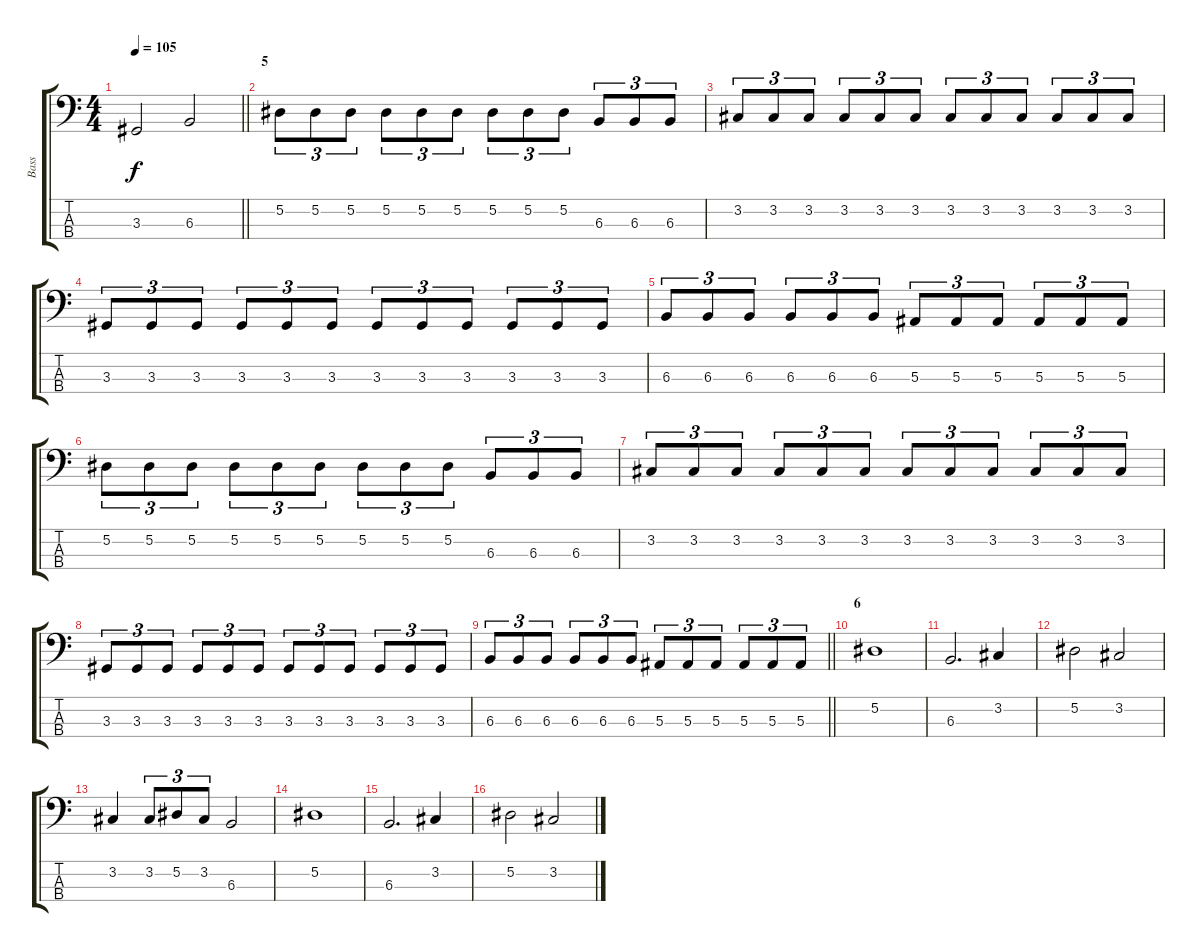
\track ("Bass" "Bass") {instrument electricbassfinger}
\staff {score tabs}
\tuning (Eb2 Bb1 F1 C1) {hide}
\ts (4 4)
\tempo 105
\clef f4
\barLineRight lightlight
\ks c
3.3.2{dy f} 6.3.2 |
\section ("" "5")
5.2.8{tu (3 2)} 5.2.8{tu (3 2)} 5.2.8{tu (3 2)} 5.2.8{tu (3 2)} 5.2.8{tu (3 2)} 5.2.8{tu (3 2)} 5.2.8{tu (3 2)} 5.2.8{tu (3 2)} 5.2.8{tu (3 2)} 6.3.8{tu (3 2)} 6.3.8{tu (3 2)} 6.3.8{tu (3 2)} |
3.2.8{tu (3 2)} 3.2.8{tu (3 2)} 3.2.8{tu (3 2)} 3.2.8{tu (3 2)} 3.2.8{tu (3 2)} 3.2.8{tu (3 2)} 3.2.8{tu (3 2)} 3.2.8{tu (3 2)} 3.2.8{tu (3 2)} 3.2.8{tu (3 2)} 3.2.8{tu (3 2)} 3.2.8{tu (3 2)} |
3.3.8{tu (3 2)} 3.3.8{tu (3 2)} 3.3.8{tu (3 2)} 3.3.8{tu (3 2)} 3.3.8{tu (3 2)} 3.3.8{tu (3 2)} 3.3.8{tu (3 2)} 3.3.8{tu (3 2)} 3.3.8{tu (3 2)} 3.3.8{tu (3 2)} 3.3.8{tu (3 2)} 3.3.8{tu (3 2)} |
6.3.8{tu (3 2)} 6.3.8{tu (3 2)} 6.3.8{tu (3 2)} 6.3.8{tu (3 2)} 6.3.8{tu (3 2)} 6.3.8{tu (3 2)} 5.3.8{tu (3 2)} 5.3.8{tu (3 2)} 5.3.8{tu (3 2)} 5.3.8{tu (3 2)} 5.3.8{tu (3 2)} 5.3.8{tu (3 2)} |
5.2.8{tu (3 2)} 5.2.8{tu (3 2)} 5.2.8{tu (3 2)} 5.2.8{tu (3 2)} 5.2.8{tu (3 2)} 5.2.8{tu (3 2)} 5.2.8{tu (3 2)} 5.2.8{tu (3 2)} 5.2.8{tu (3 2)} 6.3.8{tu (3 2)} 6.3.8{tu (3 2)} 6.3.8{tu (3 2)} |
3.2.8{tu (3 2)} 3.2.8{tu (3 2)} 3.2.8{tu (3 2)} 3.2.8{tu (3 2)} 3.2.8{tu (3 2)} 3.2.8{tu (3 2)} 3.2.8{tu (3 2)} 3.2.8{tu (3 2)} 3.2.8{tu (3 2)} 3.2.8{tu (3 2)} 3.2.8{tu (3 2)} 3.2.8{tu (3 2)} |
3.3.8{tu (3 2)} 3.3.8{tu (3 2)} 3.3.8{tu (3 2)} 3.3.8{tu (3 2)} 3.3.8{tu (3 2)} 3.3.8{tu (3 2)} 3.3.8{tu (3 2)} 3.3.8{tu (3 2)} 3.3.8{tu (3 2)} 3.3.8{tu (3 2)} 3.3.8{tu (3 2)} 3.3.8{tu (3 2)} |
\barLineRight lightlight
6.3.8{tu (3 2)} 6.3.8{tu (3 2)} 6.3.8{tu (3 2)} 6.3.8{tu (3 2)} 6.3.8{tu (3 2)} 6.3.8{tu (3 2)} 5.3.8{tu (3 2)} 5.3.8{tu (3 2)} 5.3.8{tu (3 2)} 5.3.8{tu (3 2)} 5.3.8{tu (3 2)} 5.3.8{tu (3 2)} |
\section ("" "6")
5.2.1 |
6.3.2{d} 3.2.4 |
5.2.2 3.2.2 |
3.2.4 3.2.8{tu (3 2)} 5.2.8{tu (3 2)} 3.2.8{tu (3 2)} 6.3.2 |
5.2.1 |
6.3.2{d} 3.2.4 |
5.2.2 3.2.2
